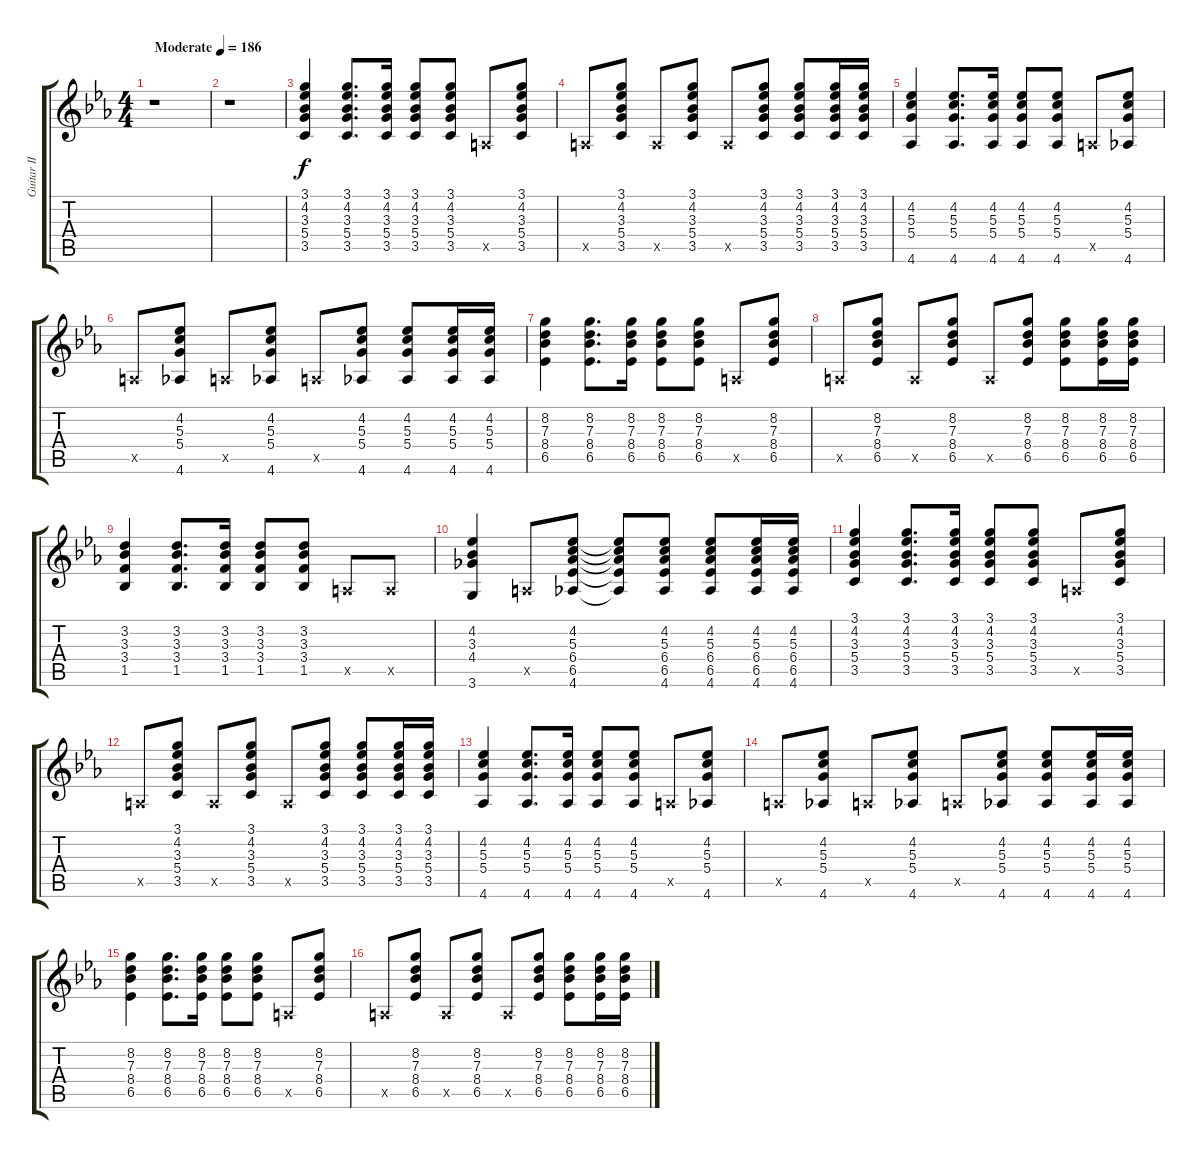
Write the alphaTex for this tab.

\track ("Guitar Ⅱ" "Guitar Ⅱ") {instrument overdrivenguitar}
\staff {score tabs}
\tuning (E4 B3 G3 D3 A2 E2) {hide}
\ts (4 4)
\tempo (186 "Moderate")
\clef g2
\ks eb
r.1{dy f instrument overdrivenguitar} |
r.1 |
(3.1 4.2 3.3 5.4 3.5).4 (3.1 4.2 3.3 5.4 3.5).8{d} (3.1 4.2 3.3 5.4 3.5).16 (3.1 4.2 3.3 5.4 3.5).8 (3.1 4.2 3.3 5.4 3.5).8 0.5{x}.8 (3.1 4.2 3.3 5.4 3.5).8 |
0.5{x}.8 (3.1 4.2 3.3 5.4 3.5).8 0.5{x}.8 (3.1 4.2 3.3 5.4 3.5).8 0.5{x}.8 (3.1 4.2 3.3 5.4 3.5).8 (3.1 4.2 3.3 5.4 3.5).8 (3.1 4.2 3.3 5.4 3.5).16 (3.1 4.2 3.3 5.4 3.5).16 |
(4.2 5.3 5.4 4.6).4 (4.2 5.3 5.4 4.6).8{d} (4.2 5.3 5.4 4.6).16 (4.2 5.3 5.4 4.6).8 (4.2 5.3 5.4 4.6).8 0.5{x}.8 (4.2 5.3 5.4 4.6).8 |
0.5{x}.8 (4.2 5.3 5.4 4.6).8 0.5{x}.8 (4.2 5.3 5.4 4.6).8 0.5{x}.8 (4.2 5.3 5.4 4.6).8 (4.2 5.3 5.4 4.6).8 (4.2 5.3 5.4 4.6).16 (4.2 5.3 5.4 4.6).16 |
(8.2 7.3 8.4 6.5).4 (8.2 7.3 8.4 6.5).8{d} (8.2 7.3 8.4 6.5).16 (8.2 7.3 8.4 6.5).8 (8.2 7.3 8.4 6.5).8 0.5{x}.8 (8.2 7.3 8.4 6.5).8 |
0.5{x}.8 (8.2 7.3 8.4 6.5).8 0.5{x}.8 (8.2 7.3 8.4 6.5).8 0.5{x}.8 (8.2 7.3 8.4 6.5).8 (8.2 7.3 8.4 6.5).8 (8.2 7.3 8.4 6.5).16 (8.2 7.3 8.4 6.5).16 |
(3.2 3.3 3.4 1.5).4 (3.2 3.3 3.4 1.5).8{d} (3.2 3.3 3.4 1.5).16 (3.2 3.3 3.4 1.5).8 (3.2 3.3 3.4 1.5).8 0.5{x}.8 0.5{x}.8 |
(4.2 3.3 4.4 3.6).4 0.5{x}.8 (4.2 5.3 6.4 6.5 4.6).8 (4.2{t} 5.3{t} 6.4{t} 6.5{t} 4.6{t}).8 (4.2 5.3 6.4 6.5 4.6).8 (4.2 5.3 6.4 6.5 4.6).8 (4.2 5.3 6.4 6.5 4.6).16 (4.2 5.3 6.4 6.5 4.6).16 |
(3.1 4.2 3.3 5.4 3.5).4 (3.1 4.2 3.3 5.4 3.5).8{d} (3.1 4.2 3.3 5.4 3.5).16 (3.1 4.2 3.3 5.4 3.5).8 (3.1 4.2 3.3 5.4 3.5).8 0.5{x}.8 (3.1 4.2 3.3 5.4 3.5).8 |
0.5{x}.8 (3.1 4.2 3.3 5.4 3.5).8 0.5{x}.8 (3.1 4.2 3.3 5.4 3.5).8 0.5{x}.8 (3.1 4.2 3.3 5.4 3.5).8 (3.1 4.2 3.3 5.4 3.5).8 (3.1 4.2 3.3 5.4 3.5).16 (3.1 4.2 3.3 5.4 3.5).16 |
(4.2 5.3 5.4 4.6).4 (4.2 5.3 5.4 4.6).8{d} (4.2 5.3 5.4 4.6).16 (4.2 5.3 5.4 4.6).8 (4.2 5.3 5.4 4.6).8 0.5{x}.8 (4.2 5.3 5.4 4.6).8 |
0.5{x}.8 (4.2 5.3 5.4 4.6).8 0.5{x}.8 (4.2 5.3 5.4 4.6).8 0.5{x}.8 (4.2 5.3 5.4 4.6).8 (4.2 5.3 5.4 4.6).8 (4.2 5.3 5.4 4.6).16 (4.2 5.3 5.4 4.6).16 |
(8.2 7.3 8.4 6.5).4 (8.2 7.3 8.4 6.5).8{d} (8.2 7.3 8.4 6.5).16 (8.2 7.3 8.4 6.5).8 (8.2 7.3 8.4 6.5).8 0.5{x}.8 (8.2 7.3 8.4 6.5).8 |
0.5{x}.8 (8.2 7.3 8.4 6.5).8 0.5{x}.8 (8.2 7.3 8.4 6.5).8 0.5{x}.8 (8.2 7.3 8.4 6.5).8 (8.2 7.3 8.4 6.5).8 (8.2 7.3 8.4 6.5).16 (8.2 7.3 8.4 6.5).16
